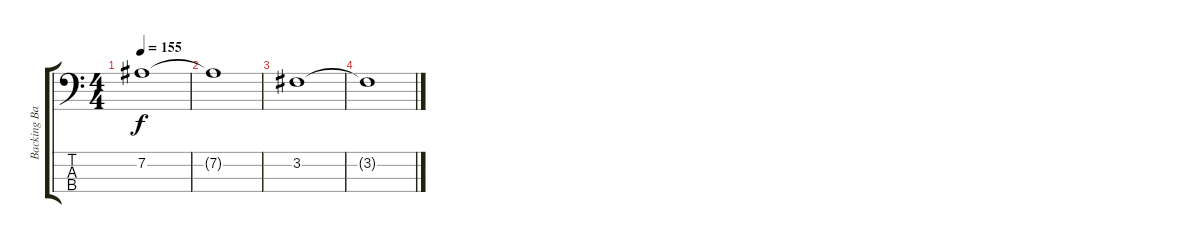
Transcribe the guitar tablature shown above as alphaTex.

\track ("Backing Bass" "Backing Ba") {instrument contrabass}
\staff {score tabs}
\tuning (Gb2 Eb2 Bb1 Db1) {hide}
\ts (4 4)
\tempo 155
\clef f4
\ks c
7.2.1{dy f} |
7.2{t}.1 |
3.2.1 |
3.2{t}.1
